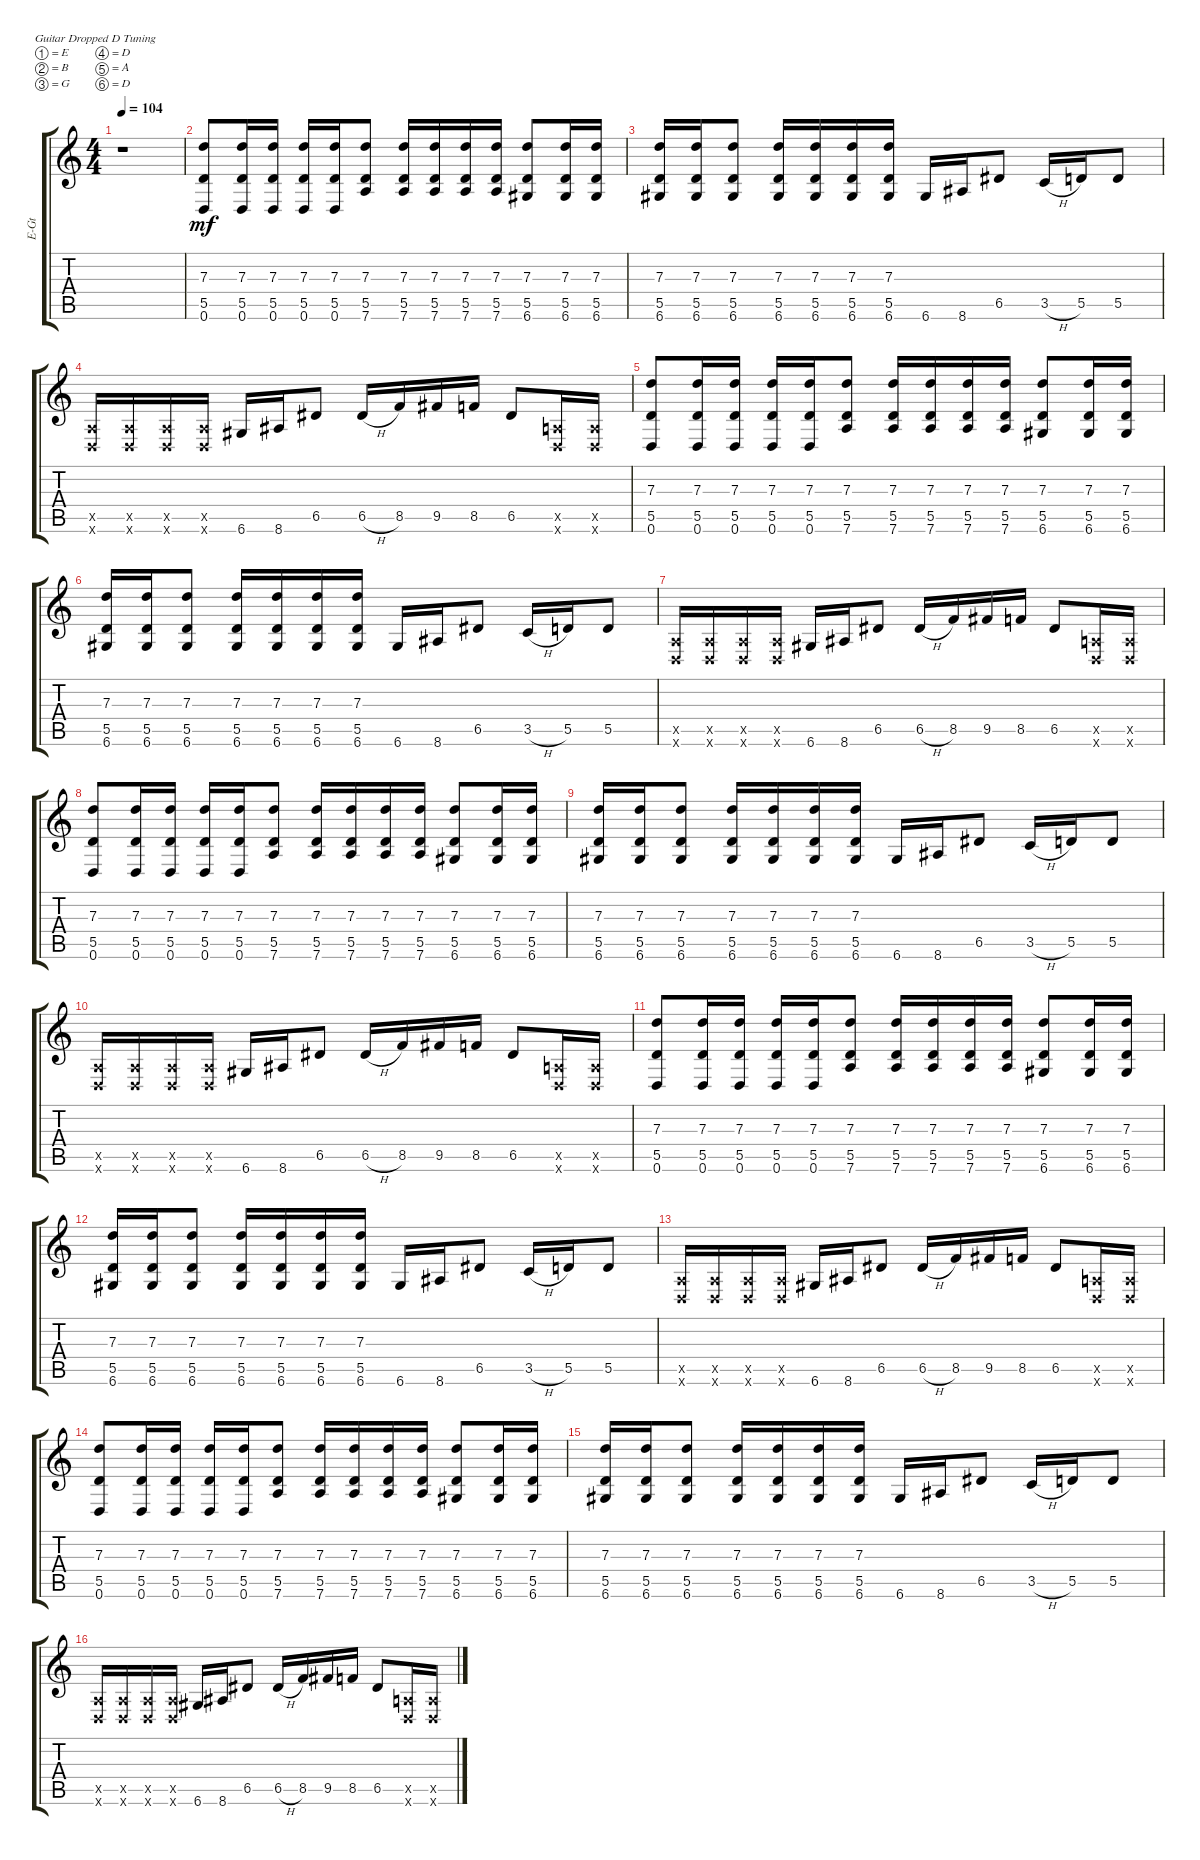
\defaultSystemsLayout 4
\bracketExtendMode groupsimilarinstruments
\otherSystemsTrackNameOrientation horizontal
\track ("Peter Lindgren" "E-Gt") {instrument distortionguitar}
\staff {score tabs}
\tuning (E4 B3 G3 D3 A2 D2)
\ts (4 4)
\tempo 104
\clef g2
\scale
0.485477
\ks c
r.1{dy mf instrument distortionguitar beam Down} |
(0.6 5.5 7.3).8{beam Up} (0.6 5.5 7.3).16{beam Up} (0.6 5.5 7.3).16{beam Up} (0.6 5.5 7.3).16{beam Up} (0.6 5.5 7.3).16{beam Up} (7.6 5.5 7.3).8{beam Up} (7.6 5.5 7.3).16{beam Up} (7.6 5.5 7.3).16{beam Up} (7.6 5.5 7.3).16{beam Up} (7.6 5.5 7.3).16{beam Up} (6.6{acc #} 5.5 7.3).8{beam Up} (6.6{acc #} 5.5 7.3).16{beam Up} (6.6{acc #} 5.5 7.3).16{beam Up} |
(6.6{acc #} 5.5 7.3).16{beam Up} (6.6{acc #} 5.5 7.3).16{beam Up} (6.6{acc #} 5.5 7.3).8{beam Up} (6.6{acc #} 5.5 7.3).16{beam Up} (6.6{acc #} 5.5 7.3).16{beam Up} (6.6{acc #} 5.5 7.3).16{beam Up} (6.6{acc #} 5.5 7.3).16{beam Up} 6.6{acc #}.16{beam Up} 8.6{acc #}.16{beam Up} 6.5{acc #}.8{beam Up} 3.5{h}.16{beam Up} 5.5.16{beam Up} 5.5.8{beam Up} |
(0.6{x} 0.5{x}).16{beam Up} (0.6{x} 0.5{x}).16{beam Up} (0.6{x} 0.5{x}).16{beam Up} (0.6{x} 0.5{x}).16{beam Up} 6.6{acc #}.16{beam Up} 8.6{acc #}.16{beam Up} 6.5{acc #}.8{beam Up} 6.5{h acc #}.16{beam Up} 8.5.16{beam Up} 9.5{acc #}.16{beam Up} 8.5.16{beam Up} 6.5{acc #}.8{beam Up} (0.6{x} 0.5{x}).16{beam Up} (0.6{x} 0.5{x}).16{beam Up} |
(0.6 5.5 7.3).8{beam Up} (0.6 5.5 7.3).16{beam Up} (0.6 5.5 7.3).16{beam Up} (0.6 5.5 7.3).16{beam Up} (0.6 5.5 7.3).16{beam Up} (7.6 5.5 7.3).8{beam Up} (7.6 5.5 7.3).16{beam Up} (7.6 5.5 7.3).16{beam Up} (7.6 5.5 7.3).16{beam Up} (7.6 5.5 7.3).16{beam Up} (6.6{acc #} 5.5 7.3).8{beam Up} (6.6{acc #} 5.5 7.3).16{beam Up} (6.6{acc #} 5.5 7.3).16{beam Up} |
(6.6{acc #} 5.5 7.3).16{beam Up} (6.6{acc #} 5.5 7.3).16{beam Up} (6.6{acc #} 5.5 7.3).8{beam Up} (6.6{acc #} 5.5 7.3).16{beam Up} (6.6{acc #} 5.5 7.3).16{beam Up} (6.6{acc #} 5.5 7.3).16{beam Up} (6.6{acc #} 5.5 7.3).16{beam Up} 6.6{acc #}.16{beam Up} 8.6{acc #}.16{beam Up} 6.5{acc #}.8{beam Up} 3.5{h}.16{beam Up} 5.5.16{beam Up} 5.5.8{beam Up} |
(0.6{x} 0.5{x}).16{beam Up} (0.6{x} 0.5{x}).16{beam Up} (0.6{x} 0.5{x}).16{beam Up} (0.6{x} 0.5{x}).16{beam Up} 6.6{acc #}.16{beam Up} 8.6{acc #}.16{beam Up} 6.5{acc #}.8{beam Up} 6.5{h acc #}.16{beam Up} 8.5.16{beam Up} 9.5{acc #}.16{beam Up} 8.5.16{beam Up} 6.5{acc #}.8{beam Up} (0.6{x} 0.5{x}).16{beam Up} (0.6{x} 0.5{x}).16{beam Up} |
(0.6 5.5 7.3).8{beam Up} (0.6 5.5 7.3).16{beam Up} (0.6 5.5 7.3).16{beam Up} (0.6 5.5 7.3).16{beam Up} (0.6 5.5 7.3).16{beam Up} (7.6 5.5 7.3).8{beam Up} (7.6 5.5 7.3).16{beam Up} (7.6 5.5 7.3).16{beam Up} (7.6 5.5 7.3).16{beam Up} (7.6 5.5 7.3).16{beam Up} (6.6{acc #} 5.5 7.3).8{beam Up} (6.6{acc #} 5.5 7.3).16{beam Up} (6.6{acc #} 5.5 7.3).16{beam Up} |
(6.6{acc #} 5.5 7.3).16{beam Up} (6.6{acc #} 5.5 7.3).16{beam Up} (6.6{acc #} 5.5 7.3).8{beam Up} (6.6{acc #} 5.5 7.3).16{beam Up} (6.6{acc #} 5.5 7.3).16{beam Up} (6.6{acc #} 5.5 7.3).16{beam Up} (6.6{acc #} 5.5 7.3).16{beam Up} 6.6{acc #}.16{beam Up} 8.6{acc #}.16{beam Up} 6.5{acc #}.8{beam Up} 3.5{h}.16{beam Up} 5.5.16{beam Up} 5.5.8{beam Up} |
(0.6{x} 0.5{x}).16{beam Up} (0.6{x} 0.5{x}).16{beam Up} (0.6{x} 0.5{x}).16{beam Up} (0.6{x} 0.5{x}).16{beam Up} 6.6{acc #}.16{beam Up} 8.6{acc #}.16{beam Up} 6.5{acc #}.8{beam Up} 6.5{h acc #}.16{beam Up} 8.5.16{beam Up} 9.5{acc #}.16{beam Up} 8.5.16{beam Up} 6.5{acc #}.8{beam Up} (0.6{x} 0.5{x}).16{beam Up} (0.6{x} 0.5{x}).16{beam Up} |
(0.6 5.5 7.3).8{beam Up} (0.6 5.5 7.3).16{beam Up} (0.6 5.5 7.3).16{beam Up} (0.6 5.5 7.3).16{beam Up} (0.6 5.5 7.3).16{beam Up} (7.6 5.5 7.3).8{beam Up} (7.6 5.5 7.3).16{beam Up} (7.6 5.5 7.3).16{beam Up} (7.6 5.5 7.3).16{beam Up} (7.6 5.5 7.3).16{beam Up} (6.6{acc #} 5.5 7.3).8{beam Up} (6.6{acc #} 5.5 7.3).16{beam Up} (6.6{acc #} 5.5 7.3).16{beam Up} |
(6.6{acc #} 5.5 7.3).16{beam Up} (6.6{acc #} 5.5 7.3).16{beam Up} (6.6{acc #} 5.5 7.3).8{beam Up} (6.6{acc #} 5.5 7.3).16{beam Up} (6.6{acc #} 5.5 7.3).16{beam Up} (6.6{acc #} 5.5 7.3).16{beam Up} (6.6{acc #} 5.5 7.3).16{beam Up} 6.6{acc #}.16{beam Up} 8.6{acc #}.16{beam Up} 6.5{acc #}.8{beam Up} 3.5{h}.16{beam Up} 5.5.16{beam Up} 5.5.8{beam Up} |
(0.6{x} 0.5{x}).16{beam Up} (0.6{x} 0.5{x}).16{beam Up} (0.6{x} 0.5{x}).16{beam Up} (0.6{x} 0.5{x}).16{beam Up} 6.6{acc #}.16{beam Up} 8.6{acc #}.16{beam Up} 6.5{acc #}.8{beam Up} 6.5{h acc #}.16{beam Up} 8.5.16{beam Up} 9.5{acc #}.16{beam Up} 8.5.16{beam Up} 6.5{acc #}.8{beam Up} (0.6{x} 0.5{x}).16{beam Up} (0.6{x} 0.5{x}).16{beam Up} |
\scale
0.257261 (0.6 5.5 7.3).8{beam Up} (0.6 5.5 7.3).16{beam Up} (0.6 5.5 7.3).16{beam Up} (0.6 5.5 7.3).16{beam Up} (0.6 5.5 7.3).16{beam Up} (7.6 5.5 7.3).8{beam Up} (7.6 5.5 7.3).16{beam Up} (7.6 5.5 7.3).16{beam Up} (7.6 5.5 7.3).16{beam Up} (7.6 5.5 7.3).16{beam Up} (6.6{acc #} 5.5 7.3).8{beam Up} (6.6{acc #} 5.5 7.3).16{beam Up} (6.6{acc #} 5.5 7.3).16{beam Up} |
\scale
0.257261 (6.6{acc #} 5.5 7.3).16{beam Up} (6.6{acc #} 5.5 7.3).16{beam Up} (6.6{acc #} 5.5 7.3).8{beam Up} (6.6{acc #} 5.5 7.3).16{beam Up} (6.6{acc #} 5.5 7.3).16{beam Up} (6.6{acc #} 5.5 7.3).16{beam Up} (6.6{acc #} 5.5 7.3).16{beam Up} 6.6{acc #}.16{beam Up} 8.6{acc #}.16{beam Up} 6.5{acc #}.8{beam Up} 3.5{h}.16{beam Up} 5.5.16{beam Up} 5.5.8{beam Up} |
(0.6{x} 0.5{x}).16{beam Up} (0.6{x} 0.5{x}).16{beam Up} (0.6{x} 0.5{x}).16{beam Up} (0.6{x} 0.5{x}).16{beam Up} 6.6{acc #}.16{beam Up} 8.6{acc #}.16{beam Up} 6.5{acc #}.8{beam Up} 6.5{h acc #}.16{beam Up} 8.5.16{beam Up} 9.5{acc #}.16{beam Up} 8.5.16{beam Up} 6.5{acc #}.8{beam Up} (0.6{x} 0.5{x}).16{beam Up} (0.6{x} 0.5{x}).16{beam Up}
